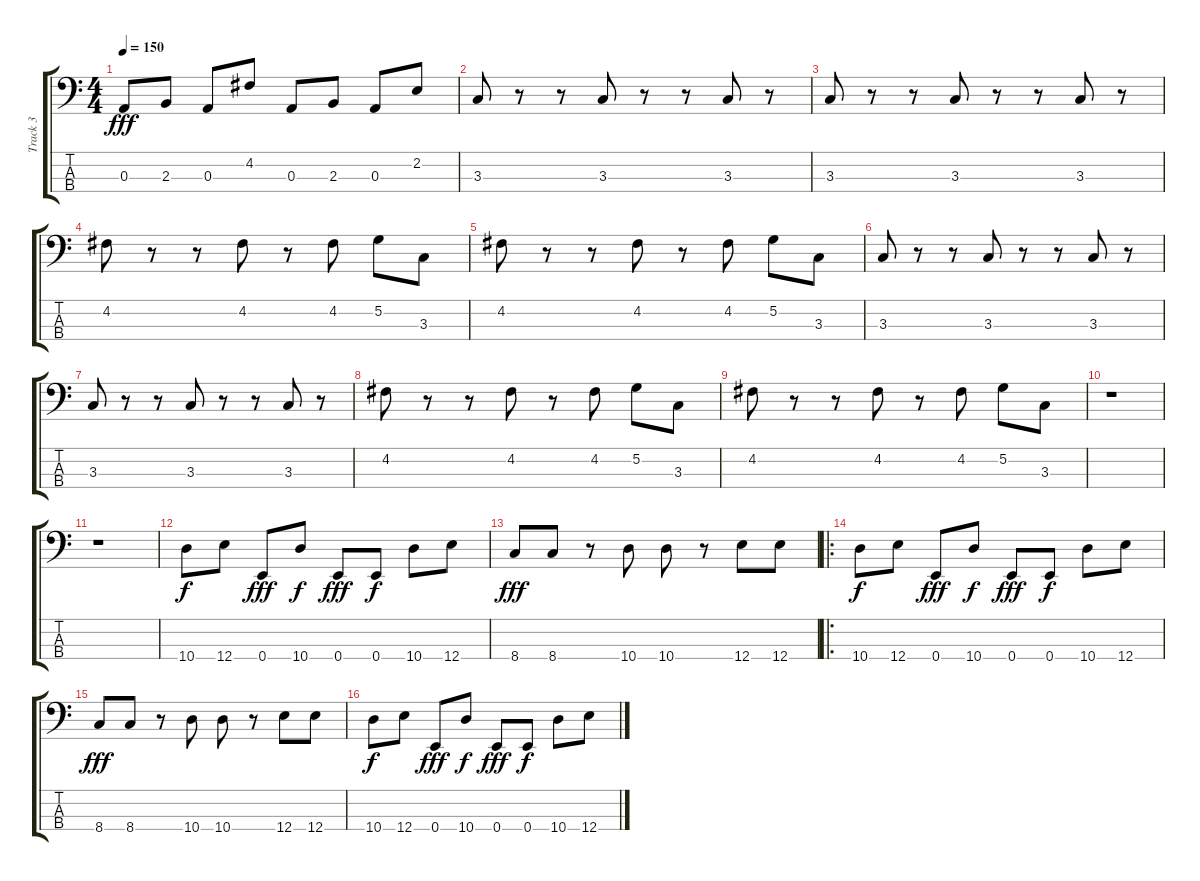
\track ("Track 3" "Track 3") {instrument slapbass1}
\staff {score tabs}
\tuning (G2 D2 A1 E1) {hide}
\ts (4 4)
\tempo 150
\clef f4
\ks c
0.3.8{dy fff} 2.3.8 0.3.8 4.2.8 0.3.8 2.3.8 0.3.8 2.2.8 |
3.3.8 r.8 r.8 3.3.8 r.8 r.8 3.3.8 r.8 |
3.3.8 r.8 r.8 3.3.8 r.8 r.8 3.3.8 r.8 |
4.2.8 r.8 r.8 4.2.8 r.8 4.2.8 5.2.8 3.3.8 |
4.2.8 r.8 r.8 4.2.8 r.8 4.2.8 5.2.8 3.3.8 |
3.3.8 r.8 r.8 3.3.8 r.8 r.8 3.3.8 r.8 |
3.3.8 r.8 r.8 3.3.8 r.8 r.8 3.3.8 r.8 |
4.2.8 r.8 r.8 4.2.8 r.8 4.2.8 5.2.8 3.3.8 |
4.2.8 r.8 r.8 4.2.8 r.8 4.2.8 5.2.8 3.3.8 |
r.1 |
r.1 |
10.4.8{dy f} 12.4.8 0.4.8{dy fff} 10.4.8{dy f} 0.4.8{dy fff} 0.4.8{dy f} 10.4.8 12.4.8 |
8.4.8{dy fff} 8.4.8 r.8 10.4.8 10.4.8 r.8 12.4.8 12.4.8 |
\ro
10.4.8{dy f} 12.4.8 0.4.8{dy fff} 10.4.8{dy f} 0.4.8{dy fff} 0.4.8{dy f} 10.4.8 12.4.8 |
8.4.8{dy fff} 8.4.8 r.8 10.4.8 10.4.8 r.8 12.4.8 12.4.8 |
10.4.8{dy f} 12.4.8 0.4.8{dy fff} 10.4.8{dy f} 0.4.8{dy fff} 0.4.8{dy f} 10.4.8 12.4.8
